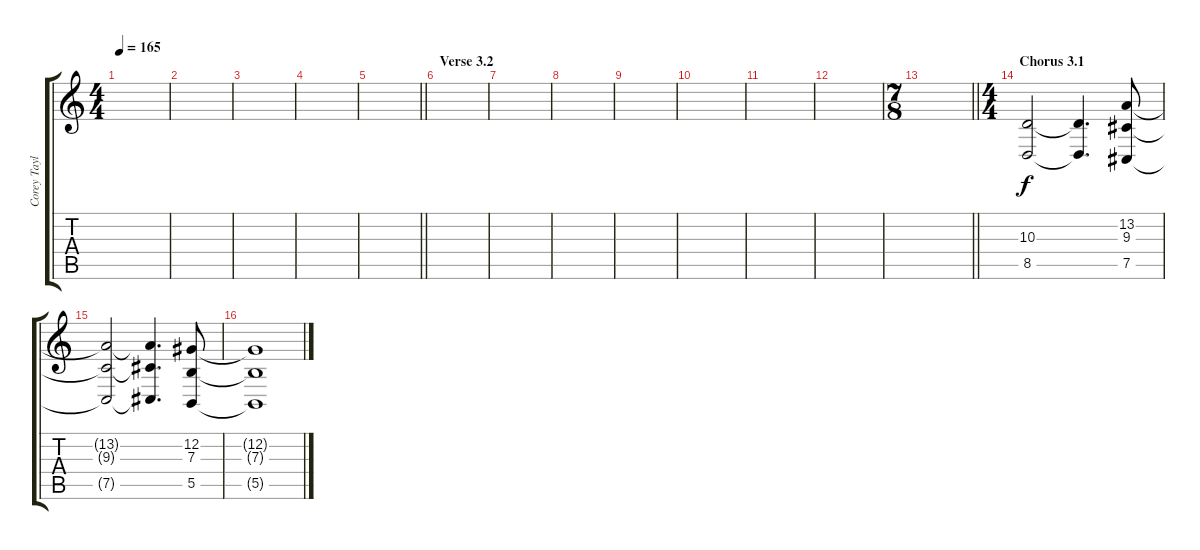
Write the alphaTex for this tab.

\track ("Corey Taylor (Background Vocals)" "Corey Tayl") {instrument choiraahs}
\staff {score tabs}
\tuning (Db5 Ab3 E3 B2 Gb2 B1) {hide}
\ts (4 4)
\tempo 165
\clef g2
\ks c
|
|
|
|
\barLineRight lightlight
|
\section ("" "Verse 3.2")
|
|
|
|
|
|
|
\ts (7 8)
\barLineRight lightlight
|
\ts (4 4)
\section ("" "Chorus 3.1")
(10.3 8.5).2 (10.3{t} 8.5{t}).4{d} (13.2 9.3 7.5).8 |
(13.2{t} 9.3{t} 7.5{t}).2 (13.2{t} 9.3{t} 7.5{t}).4{d} (12.2 7.3 5.5).8 |
(12.2{t} 7.3{t} 5.5{t}).1
